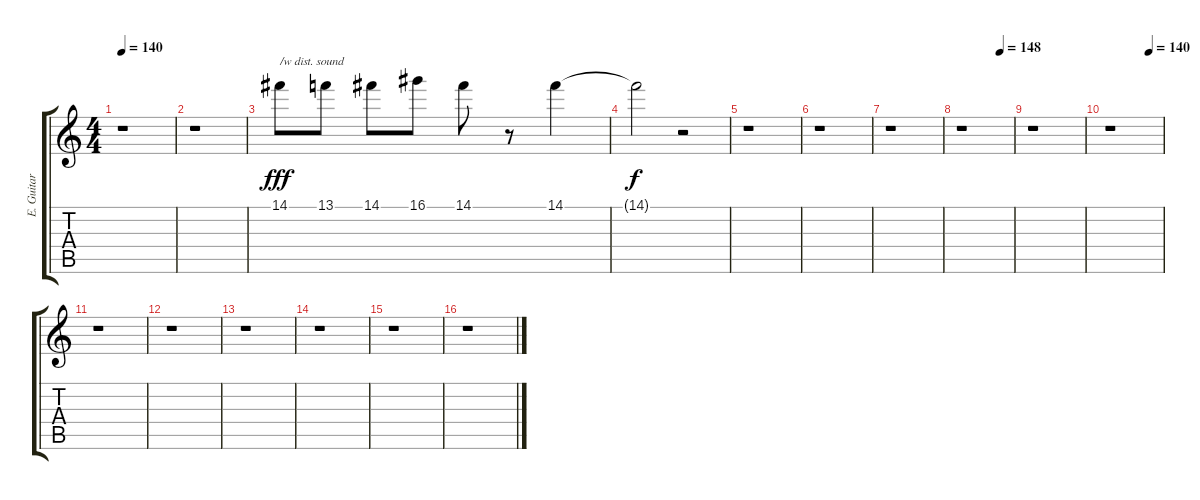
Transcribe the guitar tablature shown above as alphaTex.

\track ("E. Guitar 6" "E. Guitar ") {instrument electricguitarclean}
\staff {score tabs}
\tuning (E4 B3 G3 D3 A2 D2) {hide}
\ts (4 4)
\tempo 140
\clef g2
\ks c
r.1{dy fff} |
r.1 |
14.1.8{txt "/w dist. sound" instrument distortionguitar} 13.1.8 14.1.8 16.1.8 14.1.8 r.8 14.1.4 |
14.1{t}.2{dy f} r.2 |
r.1 |
r.1 |
r.1 |
\tempo (148 0.75)
r.1 |
r.1 |
\tempo (140 0.75)
r.1 |
r.1 |
r.1 |
r.1 |
r.1 |
r.1 |
r.1
